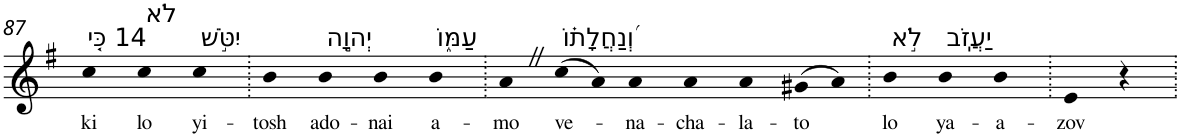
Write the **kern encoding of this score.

**kern	**text
*part1	*part1
*staff1	*staff1
*I"Piano	*
*I'Pno	*
!!LO:PB:g=z
*clefG2	*
*k[f#]	*
*G:	*
=87	=87
!LO:TX:a:t=14 כִּ֤י	!
!	!LO:LY:b
4cc	ki
!LO:TX:a:t=לֹא	!
!	!LO:LY:b
4cc	lo
!LO:TX:a:t=יִטֹּ֣שׁ	!
!	!LO:LY:b
4cc	yi-
=88.	=88.
!	!LO:LY:b
4b	-tosh
!LO:TX:a:t=יְהוָ֣ה	!
!	!LO:LY:b
4b	ado-
!	!LO:LY:b
4b	-nai
!LO:TX:a:t=עַמּ֑וֹ	!
!	!LO:LY:b
4b	a-
=89.	=89.
!	!LO:LY:b
4aZ	-mo
!LO:TX:a:t=וְ֝נַחֲלָת֗וֹ	!
!	!LO:LY:b
(>8cc	ve-
8a)	.
!	!LO:LY:b
4a	-na-
!	!LO:LY:b
4a	-cha-
!	!LO:LY:b
4a	-la-
!	!LO:LY:b
(>8g#X	-to
8a)	.
=90.	=90.
!LO:TX:a:t=לֹ֣א	!
!	!LO:LY:b
4b	lo
!LO:TX:a:t=יַעֲזֹֽב	!
!	!LO:LY:b
4b	ya-
!	!LO:LY:b
4b	-a-
=91.	=91.
!	!LO:LY:b
4e	-zov
4r	.
=.	=.
*-	*-
